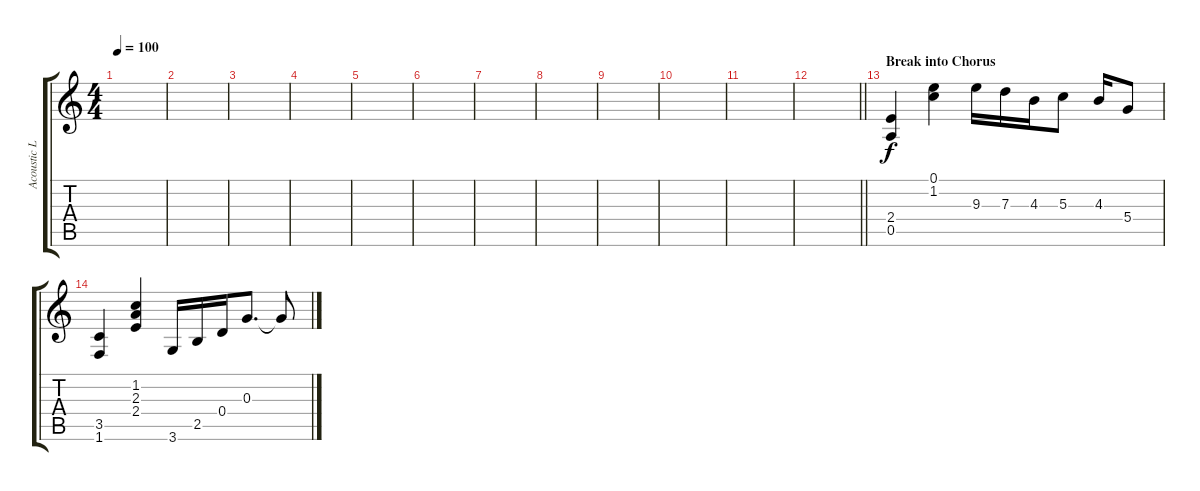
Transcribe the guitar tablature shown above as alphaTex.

\track ("Acoustic Lead" "Acoustic L") {instrument acousticguitarsteel}
\staff {score tabs}
\tuning (E4 B3 G3 D3 A2 E2) {hide}
\ts (4 4)
\tempo 100
\clef g2
\ks c
|
|
|
|
|
|
|
|
|
|
|
\barLineRight lightlight
|
\section ("" "Break into Chorus")
(2.4 0.5).4 (0.1 1.2).4 9.3.16 7.3.16 4.3.16 5.3.8 4.3.16 5.4.8 |
(3.5 1.6).4 (1.2 2.3 2.4).4 3.6.16 2.5.16 0.4.16 0.3.8{d} 0.3{t}.8
